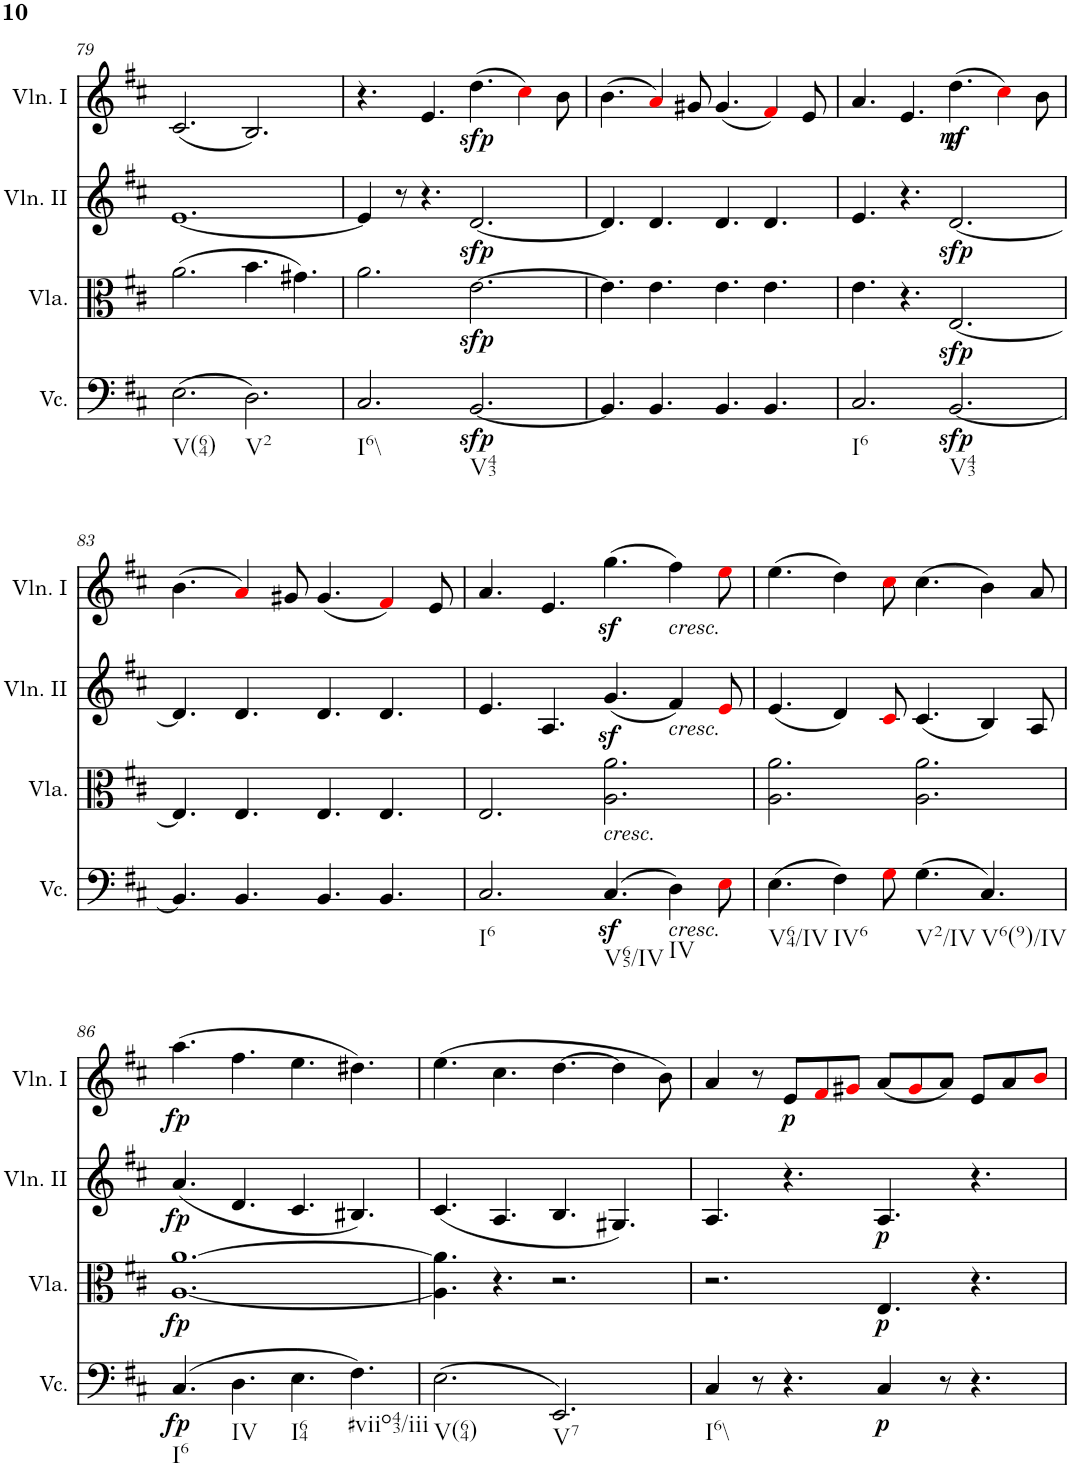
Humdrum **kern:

**kern	**dynam	**kern	**dynam	**kern	**dynam	**kern	**dynam
*part4	*part4	*part3	*part3	*part2	*part2	*part1	*part1
*staff4	*staff4	*staff3	*staff3	*staff2	*staff2	*staff1	*staff1
*I"Violoncello	*	*I"Viola	*	*I"Violino II	*	*I"Violino I	*
*I'Vc.	*	*I'Vla.	*	*I'Vln. II	*	*I'Vln. I	*
!!LO:PB:g=z
*clefF4	*	*clefC3	*	*clefG2	*	*clefG2	*
*k[f#c#]	*	*k[f#c#]	*	*k[f#c#]	*	*k[f#c#]	*
*M12/8	*	*M12/8	*	*M12/8	*	*M12/8	*
=79	=79	=79	=79	=79	=79	=79	=79
!LO:TX:b:t=V(64)	!	!	!	!	!	!	!
(2.E\	.	(2.a\	.	[1.e	.	(2.c#/	.
!LO:TX:b:t=V2	!	!	!	!	!	!	!
2.D\)	.	4.b\	.	.	.	2.B/)	.
.	.	4.g#X\)	.	.	.	.	.
=80	=80	=80	=80	=80	=80	=80	=80
!LO:TX:b:t=I6\\	!	!	!	!	!	!	!
2.C#/	.	2.a\	.	4e/]	.	4.r	.
.	.	.	.	8r	.	.	.
.	.	.	.	4.r	.	4.e/	.
!LO:TX:b:t=V43	!	!	!	!	!	!	!
!	!LO:DY:b	!	!LO:DY:b	!	!LO:DY:b	!	!LO:DY:b
[2.BB/	sfp	[2.e\	sfp	[2.d/	sfp	(4.dd\	sfp
.	.	.	.	.	.	4cc#i\)	.
.	.	.	.	.	.	8b\	.
=81	=81	=81	=81	=81	=81	=81	=81
4.BB/]	.	4.e\]	.	4.d/]	.	(4.b\	.
4.BB/	.	4.e\	.	4.d/	.	4ai/)	.
.	.	.	.	.	.	8g#X/	.
4.BB/	.	4.e\	.	4.d/	.	(4.g#/	.
4.BB/	.	4.e\	.	4.d/	.	4f#i/)	.
.	.	.	.	.	.	8e/	.
=82	=82	=82	=82	=82	=82	=82	=82
!LO:TX:b:t=I6	!	!	!	!	!	!	!
2.C#/	.	4.e\	.	4.e/	.	4.a/	.
.	.	4.r	.	4.r	.	4.e/	.
!LO:TX:b:t=V43	!	!	!	!	!	!	!
!	!LO:DY:b	!	!LO:DY:b	!	!LO:DY:b	!	!LO:DY:b
!	!	!	!	!	!	!	!LO:DY:n=1:b
[2.BB/	sfp	[2.E/	sfp	[2.d/	sfp	(4.dd\	p mf
.	.	.	.	.	.	4cc#i\)	.
.	.	.	.	.	.	8b\	.
!!LO:LB:g=z
=83	=83	=83	=83	=83	=83	=83	=83
4.BB/]	.	4.E/]	.	4.d/]	.	(4.b\	.
4.BB/	.	4.E/	.	4.d/	.	4ai/)	.
.	.	.	.	.	.	8g#X/	.
4.BB/	.	4.E/	.	4.d/	.	(4.g#/	.
4.BB/	.	4.E/	.	4.d/	.	4f#i/)	.
.	.	.	.	.	.	8e/	.
=84	=84	=84	=84	=84	=84	=84	=84
!LO:TX:b:t=I6	!	!	!	!	!	!	!
2.C#/	.	2.E/	.	4.e/	.	4.a/	.
.	.	.	.	4.A/	.	4.e/	.
!	!	!LO:TX:b:i:t=cresc.	!	!	!	!	!
!LO:TX:b:t=V65/IV	!	!	!	!	!	!	!
(4.C#z</	.	2.A\ 2.a\	.	(4.gz</	.	(4.ggz<\	.
!	!	!	!	!	!	!LO:TX:b:i:t=cresc.	!
!	!	!	!	!LO:TX:b:i:t=cresc.	!	!	!
!LO:TX:b:i:t=cresc.	!	!	!	!	!	!	!
!LO:TX:b:t=IV	!	!	!	!	!	!	!
4D\)	.	.	.	4f#/)	.	4ff#\)	.
8Ei\	.	.	.	8ei/	.	8eei\	.
=85	=85	=85	=85	=85	=85	=85	=85
!LO:TX:b:t=V64/IV	!	!	!	!	!	!	!
(4.E\	.	2.A\ 2.a\	.	(4.e/	.	(4.ee\	.
!LO:TX:b:t=IV6	!	!	!	!	!	!	!
4F#\)	.	.	.	4d/)	.	4dd\)	.
8Gi\	.	.	.	8c#i/	.	8cc#i\	.
!LO:TX:b:t=V2/IV	!	!	!	!	!	!	!
(4.G\	.	2.A\ 2.a\	.	(4.c#/	.	(4.cc#\	.
!LO:TX:b:t=V6(9)/IV	!	!	!	!	!	!	!
4.C#/)	.	.	.	4B/)	.	4b\)	.
.	.	.	.	8A/	.	8a/	.
!!LO:LB:g=z
=86	=86	=86	=86	=86	=86	=86	=86
!LO:TX:b:t=I6	!	!	!	!	!	!	!
!	!LO:DY:b	!	!LO:DY:b	!	!LO:DY:b	!	!LO:DY:b
(4.C#/	fp	[1.A [1.a	fp	(4.a/	fp	(4.aa\	fp
!LO:TX:b:t=IV	!	!	!	!	!	!	!
4.D\	.	.	.	4.d/	.	4.ff#\	.
!LO:TX:b:t=I64	!	!	!	!	!	!	!
4.E\	.	.	.	4.c#/	.	4.ee\	.
!LO:TX:b:t=#viio43/iii	!	!	!	!	!	!	!
4.F#\)	.	.	.	4.B#X/)	.	4.dd#X\)	.
=87	=87	=87	=87	=87	=87	=87	=87
!LO:TX:b:t=V(64)	!	!	!	!	!	!	!
(2.E\	.	4.A\] 4.a\]	.	(4.c#/	.	(4.ee\	.
.	.	4.r	.	4.A/	.	4.cc#\	.
!LO:TX:b:t=V7	!	!	!	!	!	!	!
2.EE/)	.	2.r	.	4.B/	.	[4.dd\	.
.	.	.	.	4.G#X/)	.	4dd\]	.
.	.	.	.	.	.	8b\)	.
=88	=88	=88	=88	=88	=88	=88	=88
!LO:TX:b:t=I6\\	!	!	!	!	!	!	!
4C#/	.	2.r	.	4.A/	.	4a/	.
8r	.	.	.	.	.	8r	.
!	!	!	!	!	!	!	!LO:DY:b
4.r	.	.	.	4.r	.	8e/L	p
.	.	.	.	.	.	8f#i/	.
.	.	.	.	.	.	8g#Xi/J	.
!	!LO:DY:b	!	!LO:DY:b	!	!LO:DY:b	!	!
4C#/	p	4.E/	p	4.A/	p	(8a/L	.
.	.	.	.	.	.	8g#i/	.
8r	.	.	.	.	.	8a/J)	.
4.r	.	4.r	.	4.r	.	8e/L	.
.	.	.	.	.	.	8a/	.
.	.	.	.	.	.	8bi/J	.
=	=	=	=	=	=	=	=
*-	*-	*-	*-	*-	*-	*-	*-
